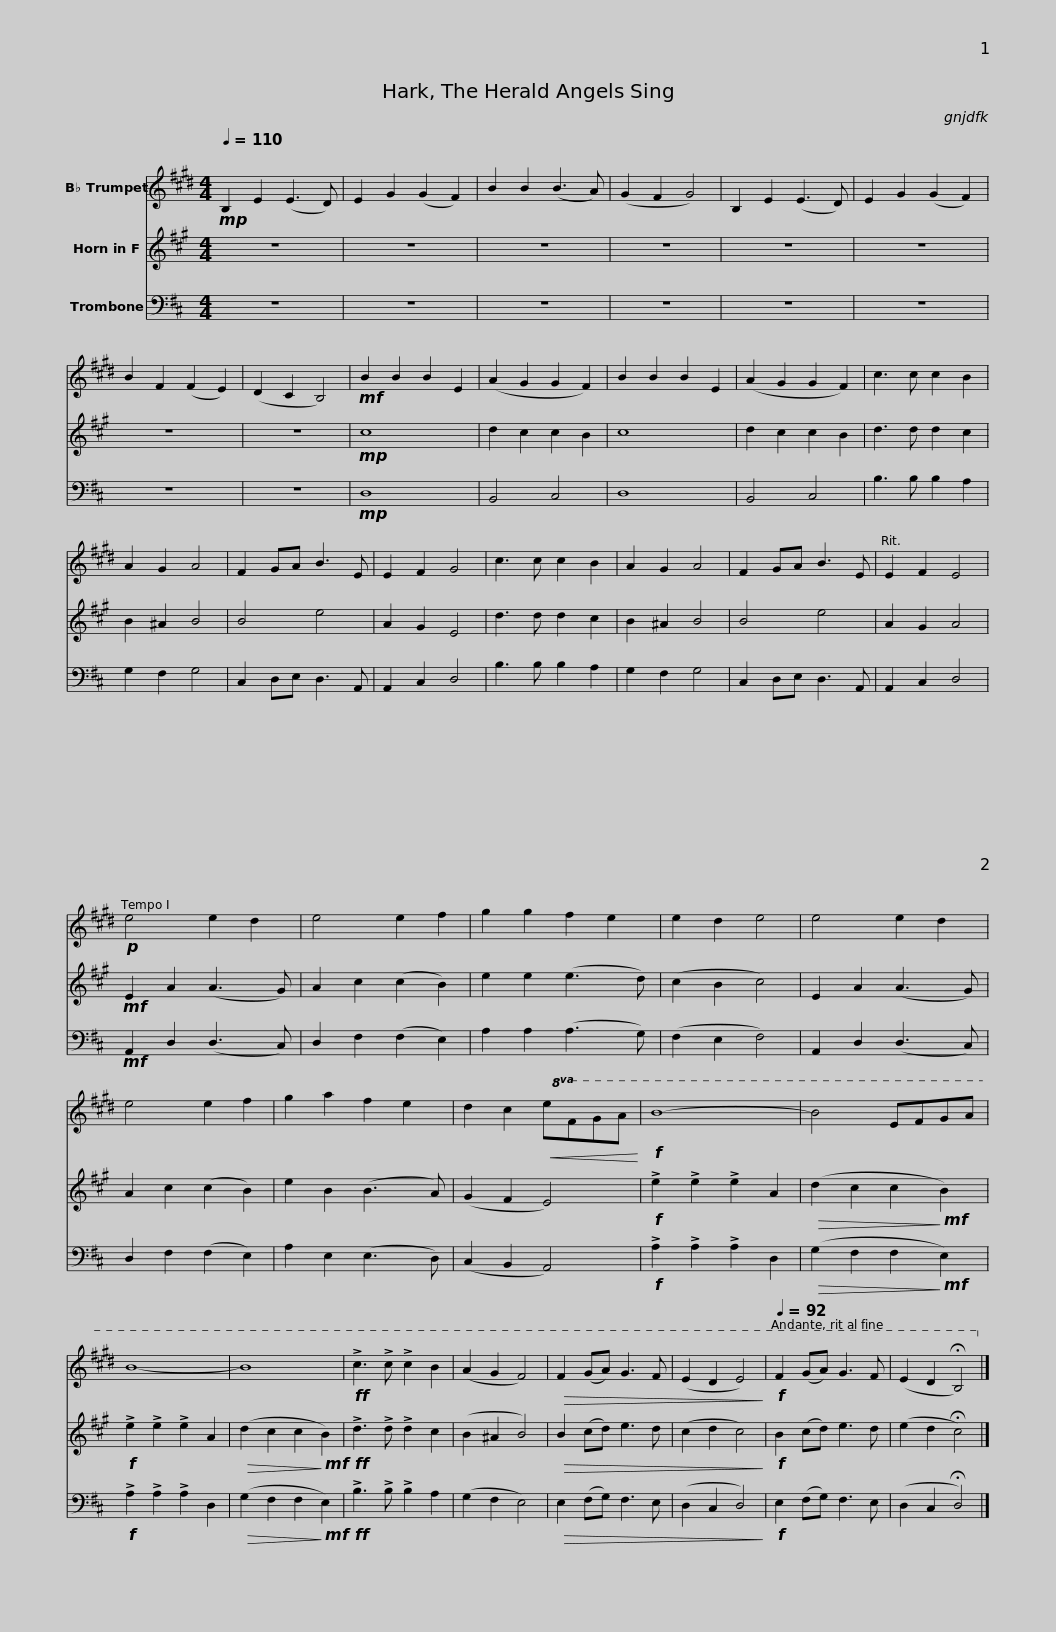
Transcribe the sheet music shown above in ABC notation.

X:1
%%score 1 2 3
L:1/8
Q:1/4=110
M:4/4
I:linebreak $
K:D
V:1 treble transpose=-2
V:2 treble transpose=-7
V:3 bass
V:1
[K:E]!mp! B,2 E2 (E3 D) | E2 G2 (G2 F2) | B2 B2 (B3 A) | (G2 F2 G4) | B,2 E2 (E3 D) | %5
 E2 G2 (G2 F2) | B2 F2 (F2 E2) | (D2 C2 B,4) |$!mf! B2 B2 B2 E2 | (A2 G2 G2 F2) | %10
 B2 B2 B2 E2 | (A2 G2 G2 F2) | c3 c c2 B2 | A2 G2 A4 | F2 GA B3 E | %15
 E2 F2 G4 | c3 c c2 B2 |$ A2 G2 A4 | F2 GA B3 E | E2 F2 E4 | %20
!p! e4 e2 d2 | e4 e2 f2 | g2 g2 f2 e2 | e2 d2 e4 | e4 e2 d2 |$ %25
 e4 e2 f2 | g2 a2 f2 e2 | d2 c2!<(!!8va(! efga!<)! |!f! b8- | b4 efga | %30
 b8- | b8 |!ff! !>!c'3 !>!c' !>!c'2 b2 |$ (a2 g2 f4) |!>(! f2 (ga) g3 f | %35
 (e2 d2 e4)!>)! |[Q:1/4=92]!f! f2 (ga) g3 f | (e2 d2 !fermata!B4)!8va)! |] %38
V:2
[K:A] z8 | z8 | z8 | z8 | z8 | %5
 z8 | z8 | z8 |$!mp! c8 | d2 c2 c2 B2 | %10
 c8 | d2 c2 c2 B2 | d3 d d2 c2 | B2 ^A2 B4 | B4 e4 | %15
 A2 G2 E4 | d3 d d2 c2 |$ B2 ^A2 B4 | B4 e4 | A2 G2 A4 | %20
!mf! E2 A2 (A3 G) | A2 c2 (c2 B2) | e2 e2 (e3 d) | (c2 B2 c4) | E2 A2 (A3 G) |$ %25
 A2 c2 (c2 B2) | e2 B2 (B3 A) | (G2 F2 E4) |!f! !>!e2 !>!e2 !>!e2 A2 |!>(! (d2 c2 c2!>)!!mf! B2) | %30
!f! !>!e2 !>!e2 !>!e2 A2 |!>(! (d2 c2 c2!>)!!mf! B2) |!ff! !>!d3 !>!d !>!d2 c2 |$ (B2 ^A2 B4) |!>(! B2 (cd) e3 d | %35
 (c2 d2 c4)!>)! |!f! B2 (cd) e3 d | (e2 d2 !fermata!c4) |] %38
V:3
 z8 | z8 | z8 | z8 | z8 | %5
 z8 | z8 | z8 |$!mp! D,8 | B,,4 C,4 | %10
 D,8 | B,,4 C,4 | B,3 B, B,2 A,2 | G,2 F,2 G,4 | C,2 D,E, D,3 A,, | %15
 A,,2 C,2 D,4 | B,3 B, B,2 A,2 |$ G,2 F,2 G,4 | C,2 D,E, D,3 A,, | A,,2 C,2 D,4 | %20
!mf! A,,2 D,2 (D,3 C,) | D,2 F,2 (F,2 E,2) | A,2 A,2 (A,3 G,) | (F,2 E,2 F,4) | A,,2 D,2 (D,3 C,) |$ %25
 D,2 F,2 (F,2 E,2) | A,2 E,2 (E,3 D,) | (C,2 B,,2 A,,4) |!f! !>!A,2 !>!A,2 !>!A,2 D,2 |!>(! (G,2 F,2 F,2!>)!!mf! E,2) | %30
!f! !>!A,2 !>!A,2 !>!A,2 D,2 |!>(! (G,2 F,2 F,2!>)!!mf! E,2) |!ff! !>!B,3 !>!B, !>!B,2 A,2 |$ (G,2 F,2 E,4) |!>(! E,2 (F,G,) F,3 E, | %35
 (D,2 C,2 D,4)!>)! |!f! E,2 (F,G,) F,3 E, | (D,2 C,2 !fermata!D,4) |] %38
